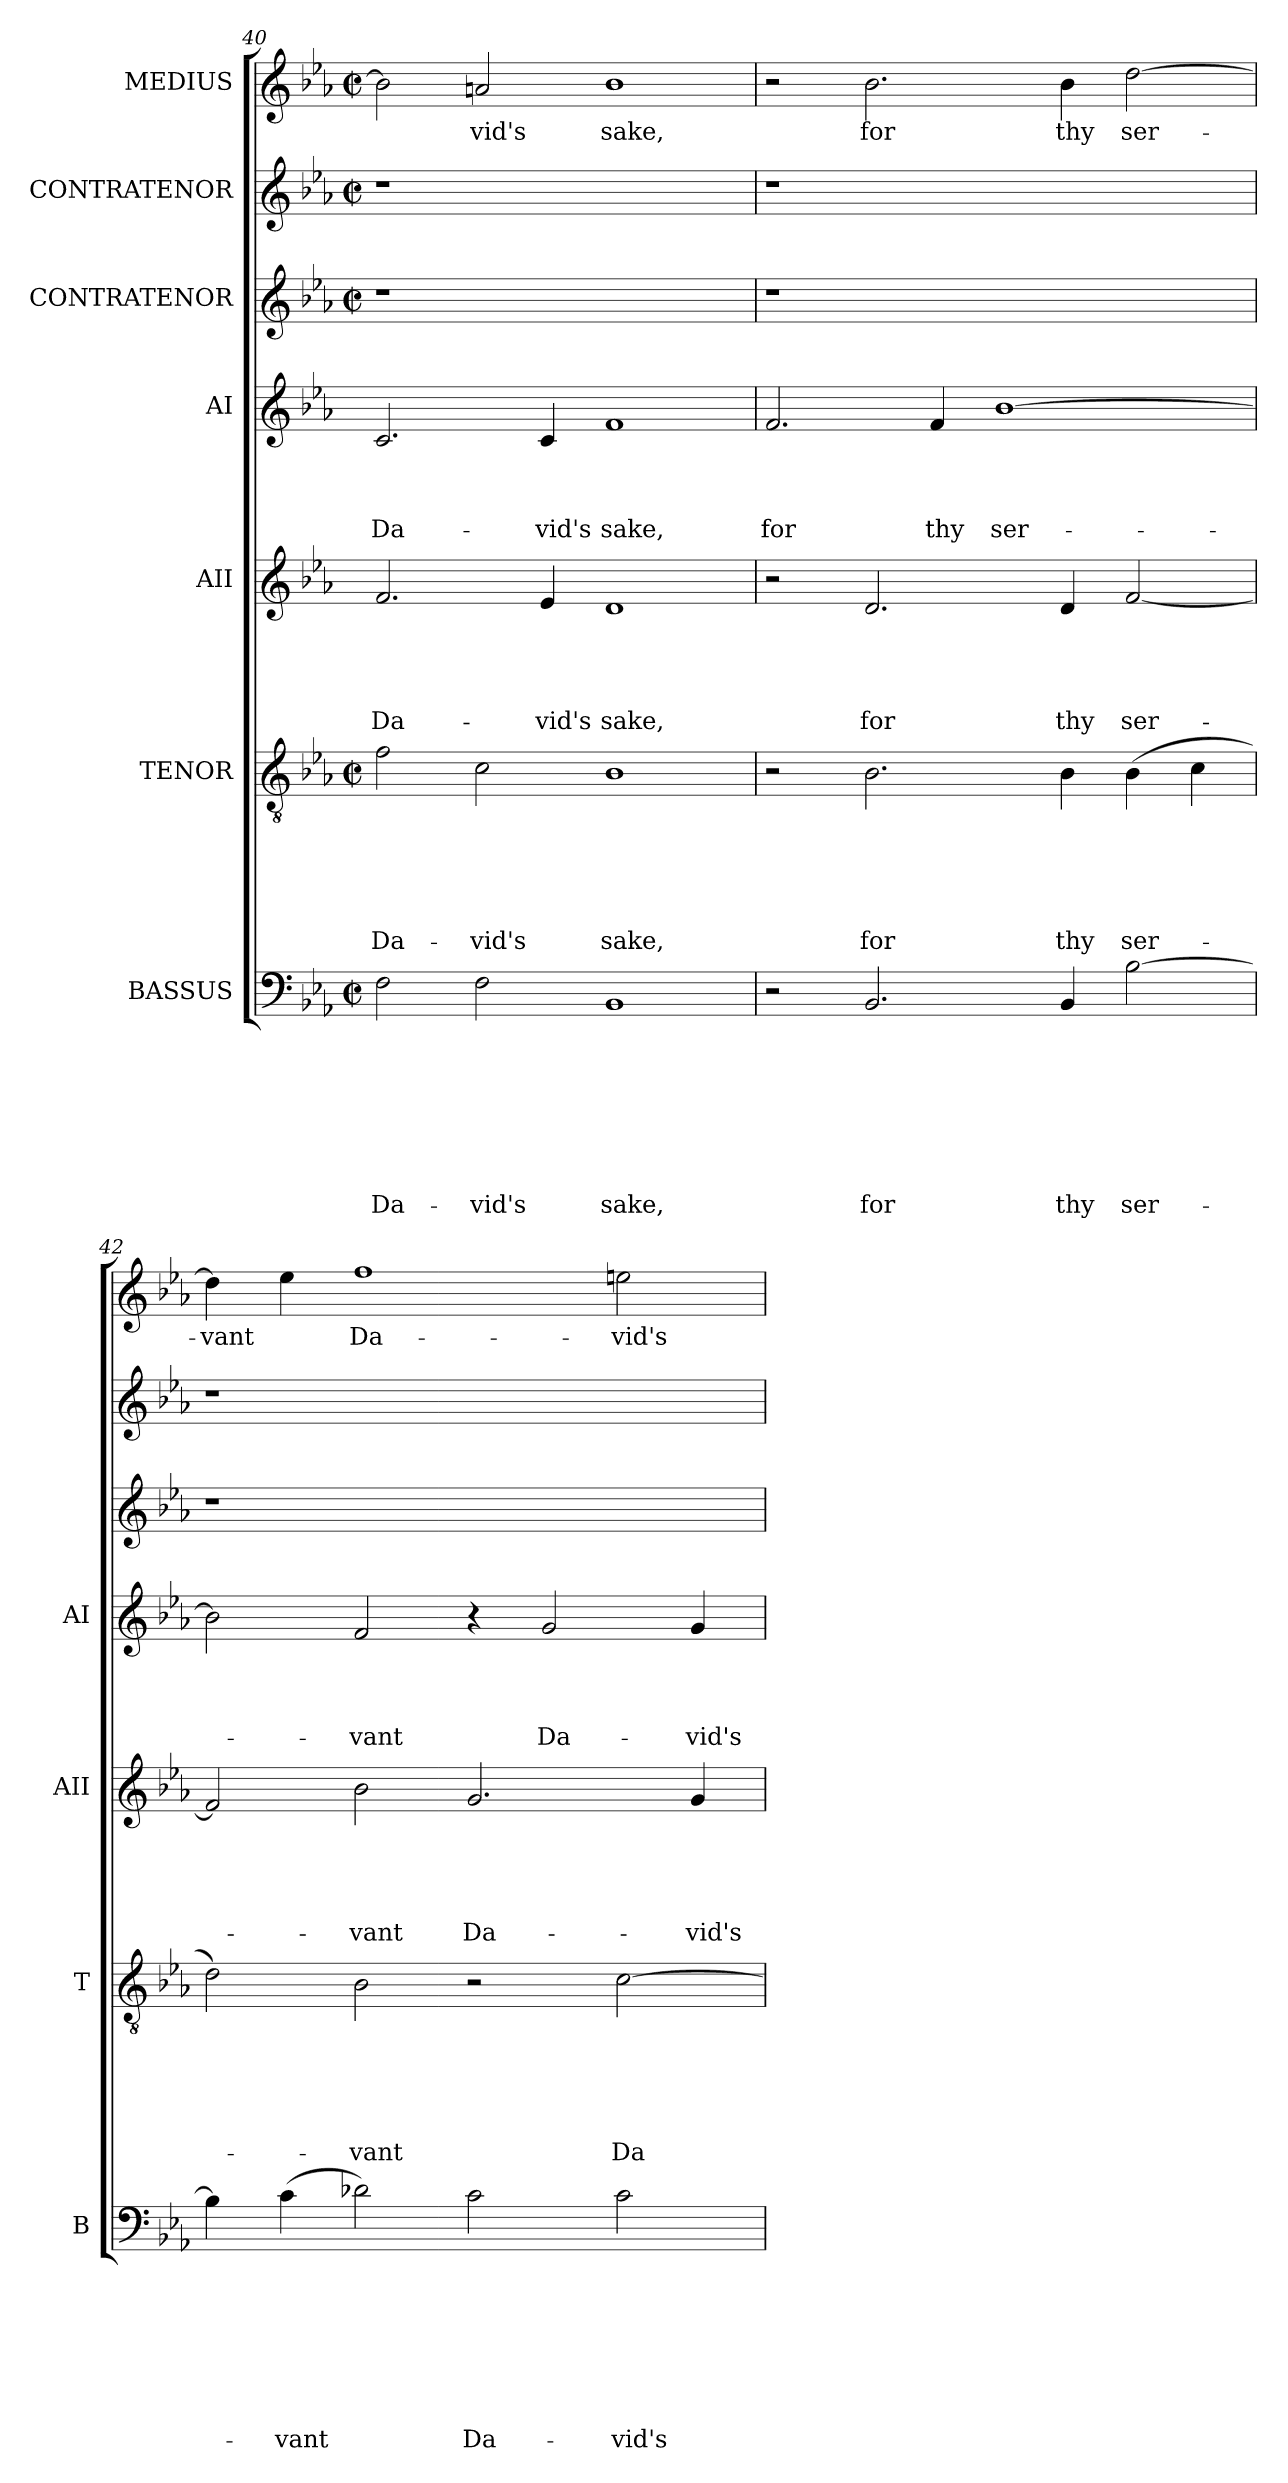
**kern	**text	**text	**text	**text	**text	**text	**text	**text	**kern	**text	**text	**text	**text	**text	**text	**kern	**text	**text	**text	**text	**text	**kern	**text	**text	**text	**text	**kern	**kern	**kern	**text
*part7	*part7	*part7	*part7	*part7	*part7	*part7	*part7	*part7	*part6	*part6	*part6	*part6	*part6	*part6	*part6	*part5	*part5	*part5	*part5	*part5	*part5	*part4	*part4	*part4	*part4	*part4	*part3	*part2	*part1	*part1
*staff7	*staff7	*staff7	*staff7	*staff7	*staff7	*staff7	*staff7	*staff7	*staff6	*staff6	*staff6	*staff6	*staff6	*staff6	*staff6	*staff5	*staff5	*staff5	*staff5	*staff5	*staff5	*staff4	*staff4	*staff4	*staff4	*staff4	*staff3	*staff2	*staff1	*staff1
*I"BASSUS	*	*	*	*	*	*	*	*	*I"TENOR	*	*	*	*	*	*	*I"AII	*	*	*	*	*	*I"AI	*	*	*	*	*I"CONTRATENOR	*I"CONTRATENOR	*I"MEDIUS	*
*I'B	*	*	*	*	*	*	*	*	*I'T	*	*	*	*	*	*	*I'AII	*	*	*	*	*	*I'AI	*	*	*	*	*	*	*	*
*clefF4	*	*	*	*	*	*	*	*	*clefGv2	*	*	*	*	*	*	*clefG2	*	*	*	*	*	*clefG2	*	*	*	*	*clefG2	*clefG2	*clefG2	*
*k[b-e-a-]	*	*	*	*	*	*	*	*	*k[b-e-a-]	*	*	*	*	*	*	*k[b-e-a-]	*	*	*	*	*	*k[b-e-a-]	*	*	*	*	*k[b-e-a-]	*k[b-e-a-]	*k[b-e-a-]	*
*E-:	*	*	*	*	*	*	*	*	*E-:	*	*	*	*	*	*	*E-:	*	*	*	*	*	*E-:	*	*	*	*	*E-:	*E-:	*E-:	*
*M2/2	*	*	*	*	*	*	*	*	*M2/2	*	*	*	*	*	*	*	*	*	*	*	*	*	*	*	*	*	*M2/2	*M2/2	*M2/2	*
*met(c|)	*	*	*	*	*	*	*	*	*met(c|)	*	*	*	*	*	*	*	*	*	*	*	*	*	*	*	*	*	*met(c|)	*met(c|)	*met(c|)	*
=40	=40	=40	=40	=40	=40	=40	=40	=40	=40	=40	=40	=40	=40	=40	=40	=40	=40	=40	=40	=40	=40	=40	=40	=40	=40	=40	=40	=40	=40	=40
!	!	!	!	!	!	!	!	!LO:LY:b	!	!	!	!	!	!	!LO:LY:b	!	!	!	!	!	!LO:LY:b	!	!	!	!	!LO:LY:b	!	!	!	!
2F\	.	.	.	.	.	.	.	Da-	2f\	.	.	.	.	.	Da-	2.f/	.	.	.	.	Da-	2.c/	.	.	.	Da-	1r	1r	2b-\]	.
!	!	!	!	!	!	!	!	!LO:LY:b	!	!	!	!	!	!	!LO:LY:b	!	!	!	!	!	!	!	!	!	!	!	!	!	!	!LO:LY:b
2F\	.	.	.	.	.	.	.	-vid's	2c\	.	.	.	.	.	-vid's	.	.	.	.	.	.	.	.	.	.	.	.	.	2an/	-vid's
!	!	!	!	!	!	!	!	!	!	!	!	!	!	!	!	!	!	!	!	!	!LO:LY:b	!	!	!	!	!LO:LY:b	!	!	!	!
.	.	.	.	.	.	.	.	.	.	.	.	.	.	.	.	4e-/	.	.	.	.	-vid's	4c/	.	.	.	-vid's	.	.	.	.
!	!	!	!	!	!	!	!	!LO:LY:b	!	!	!	!	!	!	!LO:LY:b	!	!	!	!	!	!LO:LY:b	!	!	!	!	!LO:LY:b	!	!	!	!LO:LY:b
1BB-	.	.	.	.	.	.	.	sake,	1B-	.	.	.	.	.	sake,	1d	.	.	.	.	sake,	1f	.	.	.	sake,	1ryy	1ryy	1b-	sake,
=41	=41	=41	=41	=41	=41	=41	=41	=41	=41	=41	=41	=41	=41	=41	=41	=41	=41	=41	=41	=41	=41	=41	=41	=41	=41	=41	=41	=41	=41	=41
!	!	!	!	!	!	!	!	!	!	!	!	!	!	!	!	!	!	!	!	!	!	!	!	!	!	!LO:LY:b	!	!	!	!
2r	.	.	.	.	.	.	.	.	2r	.	.	.	.	.	.	2r	.	.	.	.	.	2.f/	.	.	.	for	1r	1r	2r	.
!	!	!	!	!	!	!	!	!LO:LY:b	!	!	!	!	!	!	!LO:LY:b	!	!	!	!	!	!LO:LY:b	!	!	!	!	!	!	!	!	!LO:LY:b
2.BB-/	.	.	.	.	.	.	.	for	2.B-\	.	.	.	.	.	for	2.d/	.	.	.	.	for	.	.	.	.	.	.	.	2.b-\	for
!	!	!	!	!	!	!	!	!	!	!	!	!	!	!	!	!	!	!	!	!	!	!	!	!	!	!LO:LY:b	!	!	!	!
.	.	.	.	.	.	.	.	.	.	.	.	.	.	.	.	.	.	.	.	.	.	4f/	.	.	.	thy	.	.	.	.
!	!	!	!	!	!	!	!	!	!	!	!	!	!	!	!	!	!	!	!	!	!	!	!	!	!	!LO:LY:b	!	!	!	!
.	.	.	.	.	.	.	.	.	.	.	.	.	.	.	.	.	.	.	.	.	.	[<1b-	.	.	.	ser-	1ryy	1ryy	.	.
!	!	!	!	!	!	!	!	!LO:LY:b	!	!	!	!	!	!	!LO:LY:b	!	!	!	!	!	!LO:LY:b	!	!	!	!	!	!	!	!	!LO:LY:b
4BB-/	.	.	.	.	.	.	.	thy	4B-\	.	.	.	.	.	thy	4d/	.	.	.	.	thy	.	.	.	.	.	.	.	4b-\	thy
!	!	!	!	!	!	!	!	!LO:LY:b	!	!	!	!	!	!	!LO:LY:b	!	!	!	!	!	!LO:LY:b	!	!	!	!	!	!	!	!	!LO:LY:b
[<2B-\	.	.	.	.	.	.	.	ser-	(>4B-\	.	.	.	.	.	ser-	[<2f/	.	.	.	.	ser-	.	.	.	.	.	.	.	[<2dd\	ser-
.	.	.	.	.	.	.	.	.	4c\	.	.	.	.	.	.	.	.	.	.	.	.	.	.	.	.	.	.	.	.	.
!!LO:LB:g=z
=42	=42	=42	=42	=42	=42	=42	=42	=42	=42	=42	=42	=42	=42	=42	=42	=42	=42	=42	=42	=42	=42	=42	=42	=42	=42	=42	=42	=42	=42	=42
!	!	!	!	!	!	!	!	!	!	!	!	!	!	!	!	!	!	!	!	!	!	!	!	!	!	!	!	!	!	!LO:LY:b
4B-\]	.	.	.	.	.	.	.	.	2d\)	.	.	.	.	.	.	2f/]	.	.	.	.	.	2b-\]	.	.	.	.	1r	1r	4dd\]	-vant
!	!	!	!	!	!	!	!	!LO:LY:b	!	!	!	!	!	!	!	!	!	!	!	!	!	!	!	!	!	!	!	!	!	!
(>4c\	.	.	.	.	.	.	.	-vant	.	.	.	.	.	.	.	.	.	.	.	.	.	.	.	.	.	.	.	.	4ee-\	.
!	!	!	!	!	!	!	!	!	!	!	!	!	!	!	!LO:LY:b	!	!	!	!	!	!LO:LY:b	!	!	!	!	!LO:LY:b	!	!	!	!LO:LY:b
2d-X\)	.	.	.	.	.	.	.	.	2B-\	.	.	.	.	.	-vant	2b-\	.	.	.	.	-vant	2f/	.	.	.	-vant	.	.	1ff	Da-
!	!	!	!	!	!	!	!	!LO:LY:b	!	!	!	!	!	!	!	!	!	!	!	!	!LO:LY:b	!	!	!	!	!	!	!	!	!
2c\	.	.	.	.	.	.	.	Da-	2r	.	.	.	.	.	.	2.g/	.	.	.	.	Da-	4r	.	.	.	.	1ryy	1ryy	.	.
!	!	!	!	!	!	!	!	!	!	!	!	!	!	!	!	!	!	!	!	!	!	!	!	!	!	!LO:LY:b	!	!	!	!
.	.	.	.	.	.	.	.	.	.	.	.	.	.	.	.	.	.	.	.	.	.	2g/	.	.	.	Da-	.	.	.	.
!	!	!	!	!	!	!	!	!LO:LY:b	!	!	!	!	!	!	!LO:LY:b	!	!	!	!	!	!	!	!	!	!	!	!	!	!	!LO:LY:b
2c\	.	.	.	.	.	.	.	-vid's	[>2c\	.	.	.	.	.	Da-	.	.	.	.	.	.	.	.	.	.	.	.	.	2een\	-vid's
!	!	!	!	!	!	!	!	!	!	!	!	!	!	!	!	!	!	!	!	!	!LO:LY:b	!	!	!	!	!LO:LY:b	!	!	!	!
.	.	.	.	.	.	.	.	.	.	.	.	.	.	.	.	4g/	.	.	.	.	-vid's	4g/	.	.	.	-vid's	.	.	.	.
=	=	=	=	=	=	=	=	=	=	=	=	=	=	=	=	=	=	=	=	=	=	=	=	=	=	=	=	=	=	=
*-	*-	*-	*-	*-	*-	*-	*-	*-	*-	*-	*-	*-	*-	*-	*-	*-	*-	*-	*-	*-	*-	*-	*-	*-	*-	*-	*-	*-	*-	*-
